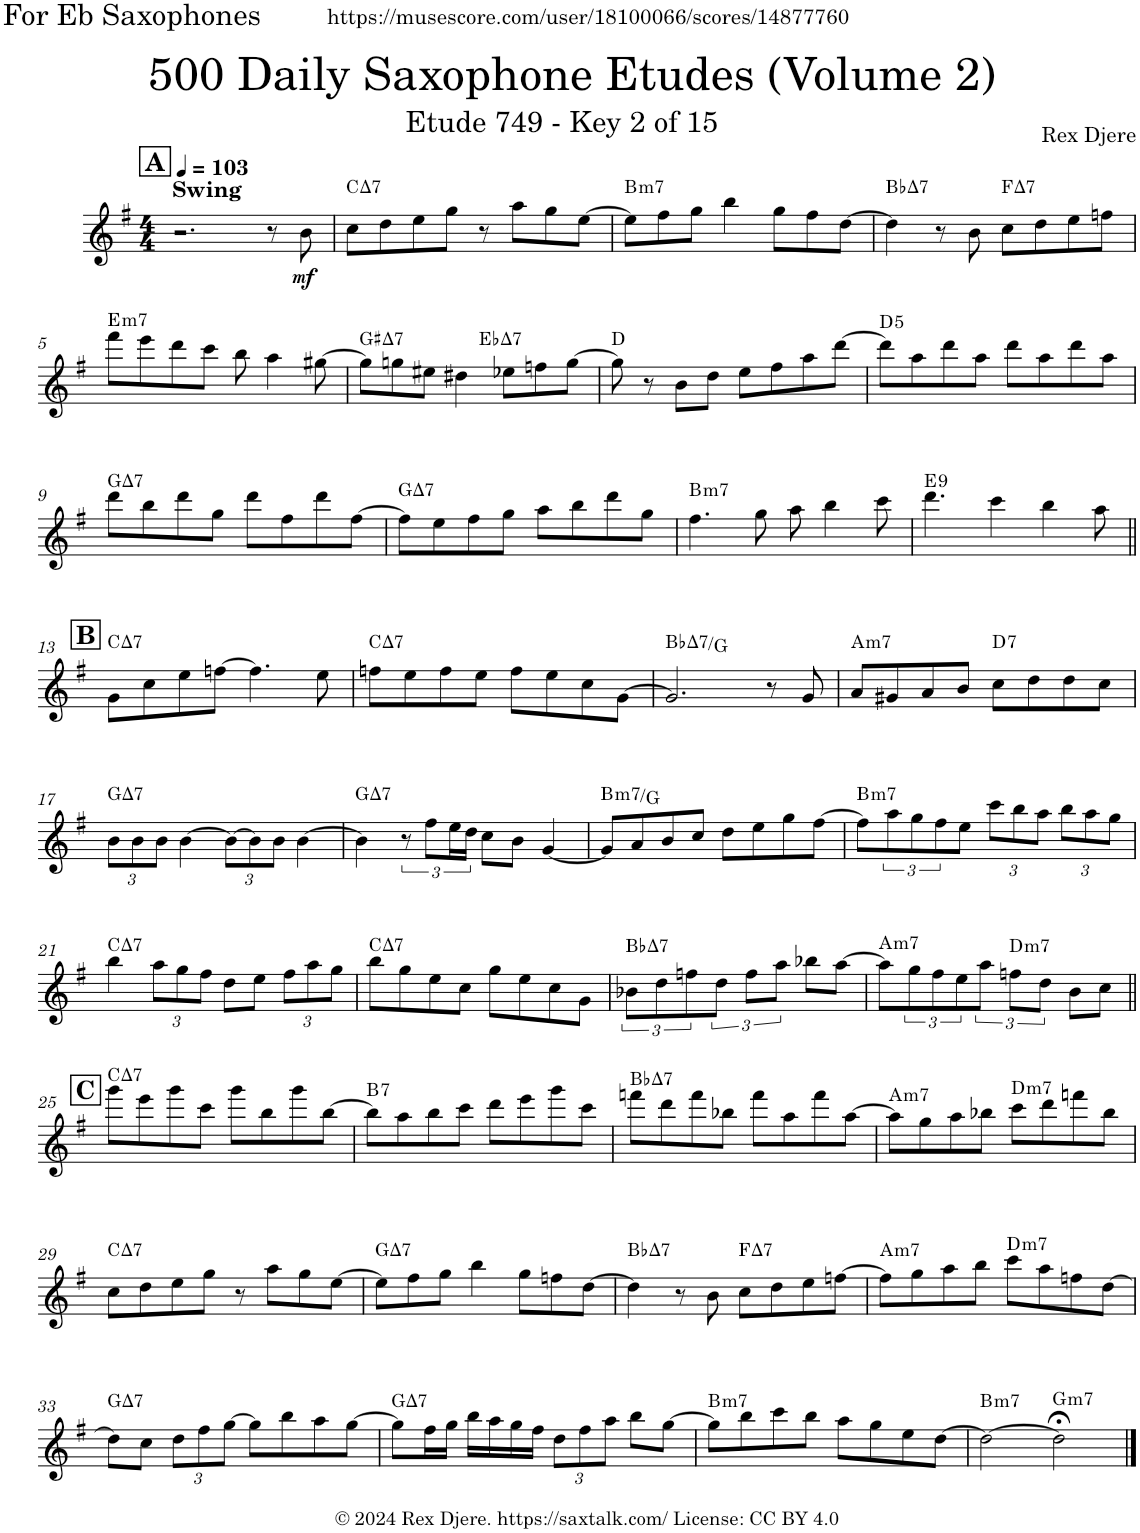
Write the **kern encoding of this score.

**kern	**dynam	**harte
*part1	*part1	*part1
*staff1	*staff1	*
*I"Alto Saxophone	*	*
*I'A. Sax.	*	*
*clefG2	*	*
*Trd5c9	*	*
*k[f#]	*	*
*M4/4	*	*
*MM103	*	*
!!LO:REH:place=s1:a:B:cj:fs=14:t=A
=1	=1	=1
!LO:TX:a:B:t=Swing	!	!
2.r	.	.
8r	.	.
!	!LO:DY:b	!
8b\	mf	.
=2	=2	=2
!	!	!LO:H:kt=7
8cc\L	.	C:maj7
8dd\	.	.
8ee\	.	.
8gg\J	.	.
8r	.	.
8aa\L	.	.
8gg\	.	.
[8ee\J	.	.
=3	=3	=3
!	!	!LO:H:kt=m7
8ee\L]	.	B:min7
8ff#\	.	.
8gg\J	.	.
4bb\	.	.
8gg\L	.	.
8ff#\	.	.
[8dd\J	.	.
=4	=4	=4
!	!	!LO:H:kt=7
4dd\]	.	Bb:maj7
8r	.	.
8b\	.	.
!	!	!LO:H:kt=7
8cc\L	.	F:maj7
8dd\	.	.
8ee\	.	.
8ffn\J	.	.
!!LO:LB:g=z
=5	=5	=5
!	!	!LO:H:kt=m7
8fff#\L	.	E:min7
8eee\	.	.
8ddd\	.	.
8ccc\J	.	.
8bb\	.	.
4aa\	.	.
[8gg#X\	.	.
=6	=6	=6
!	!	!LO:H:kt=7
*^	*	*
8gg#\L]	2ryy	.	G#:maj7
8ggn\	.	.	.
8ee#X\J	.	.	.
4dd#X\	.	.	.
!	!	!	!LO:H:kt=7
.	2ryy	.	Eb:maj7
8ee-X\L	.	.	.
8ffn\	.	.	.
[8gg\J	.	.	.
*v	*v	*	*
=7	=7	=7
8gg\]	.	D:maj
8r	.	.
8b\L	.	.
8dd\J	.	.
8ee\L	.	.
8ff#\	.	.
8aa\	.	.
[8ddd\J	.	.
=8	=8	=8
!	!	!LO:H:kt=5
8ddd\L]	.	D:(1,5)
8aa\	.	.
8ddd\	.	.
8aa\J	.	.
8ddd\L	.	.
8aa\	.	.
8ddd\	.	.
8aa\J	.	.
!!LO:LB:g=z
=9	=9	=9
!	!	!LO:H:kt=7
8ddd\L	.	G:maj7
8bb\	.	.
8ddd\	.	.
8gg\J	.	.
8ddd\L	.	.
8ff#\	.	.
8ddd\	.	.
[8ff#\J	.	.
=10	=10	=10
!	!	!LO:H:kt=7
8ff#\L]	.	G:maj7
8ee\	.	.
8ff#\	.	.
8gg\J	.	.
8aa\L	.	.
8bb\	.	.
8ddd\	.	.
8gg\J	.	.
=11	=11	=11
!	!	!LO:H:kt=m7
4.ff#\	.	B:min7
8gg\	.	.
8aa\	.	.
4bb\	.	.
8ccc\	.	.
=12	=12	=12
!	!	!LO:H:kt=9
4.ddd\	.	E:9
4ccc\	.	.
4bb\	.	.
8aa\	.	.
!!LO:LB:g=z
!!LO:REH:place=s1:a:B:cj:fs=14:t=B
=13||	=13||	=13||
!	!	!LO:H:kt=7
8g\L	.	C:maj7
8cc\	.	.
8ee\	.	.
[8ffn\J	.	.
4.ff\]	.	.
8ee\	.	.
=14	=14	=14
!	!	!LO:H:kt=7
8ffn\L	.	C:maj7
8ee\	.	.
8ff\	.	.
8ee\J	.	.
8ff\L	.	.
8ee\	.	.
8cc\	.	.
[8g\J	.	.
=15	=15	=15
!	!	!LO:H:kt=7
2.g/]	.	Bb:maj7/6
8r	.	.
8g/	.	.
=16	=16	=16
!	!	!LO:H:kt=m7
8a/L	.	A:min7
8g#X/	.	.
8a/	.	.
8b/J	.	.
!	!	!LO:H:kt=7
8cc\L	.	D:7
8dd\	.	.
8dd\	.	.
8cc\J	.	.
!!LO:LB:g=z
=17	=17	=17
*Xbrackettup	*	*
!	!	!LO:H:kt=7
12b\L	.	G:maj7
12b\	.	.
12b\J	.	.
[4b\	.	.
12b\L_	.	.
12b\]	.	.
12b\J	.	.
[4b\	.	.
=18	=18	=18
!	!	!LO:H:kt=7
4b\]	.	G:maj7
*brackettup	*	*
12r	.	.
12ff#\L	.	.
24ee\L	.	.
24dd\JJ	.	.
8cc\L	.	.
8b\J	.	.
[4g/	.	.
=19	=19	=19
!	!	!LO:H:kt=m7
8g/L]	.	B:min7/b6
8a/	.	.
8b/	.	.
8cc/J	.	.
8dd\L	.	.
8ee\	.	.
8gg\	.	.
[8ff#\J	.	.
=20	=20	=20
!	!	!LO:H:kt=m7
8ff#\L]	.	B:min7
12aa\	.	.
12gg\	.	.
12ff#\	.	.
8ee\J	.	.
*Xbrackettup	*	*
12ccc\L	.	.
12bb\	.	.
12aa\J	.	.
12bb\L	.	.
12aa\	.	.
12gg\J	.	.
!!LO:LB:g=z
=21	=21	=21
!	!	!LO:H:kt=7
4bb\	.	C:maj7
12aa\L	.	.
12gg\	.	.
12ff#\J	.	.
8dd\L	.	.
8ee\J	.	.
12ff#\L	.	.
12aa\	.	.
12gg\J	.	.
=22	=22	=22
!	!	!LO:H:kt=7
8bb\L	.	C:maj7
8gg\	.	.
8ee\	.	.
8cc\J	.	.
8gg\L	.	.
8ee\	.	.
8cc\	.	.
8g\J	.	.
=23	=23	=23
!	!	!LO:H:kt=7
8b-X\L	.	Bb:maj7
8dd\	.	.
8ffn\	.	.
8dd\J	.	.
8ff\L	.	.
8aa\J	.	.
8bb-X\L	.	.
[8aa\J	.	.
=24	=24	=24
!	!	!LO:H:kt=m7
8aa\L]	.	A:min7
*brackettup	*	*
12gg\	.	.
12ff#\	.	.
12ee\	.	.
8aa\J	.	.
!	!	!LO:H:kt=m7
8ffn\L	.	D:min7
8dd\J	.	.
8b\L	.	.
8cc\J	.	.
!!LO:LB:g=z
!!LO:REH:place=s1:a:B:cj:fs=14:t=C
=25||	=25||	=25||
!	!	!LO:H:kt=7
8ggg\L	.	C:maj7
8eee\	.	.
8ggg\	.	.
8ccc\J	.	.
8ggg\L	.	.
8bb\	.	.
8ggg\	.	.
[8bb\J	.	.
=26	=26	=26
!	!	!LO:H:kt=7
8bb\L]	.	B:7
8aa\	.	.
8bb\	.	.
8ccc\J	.	.
8ddd\L	.	.
8eee\	.	.
8ggg\	.	.
8ccc\J	.	.
=27	=27	=27
!	!	!LO:H:kt=7
8fffn\L	.	Bb:maj7
8ddd\	.	.
8fff\	.	.
8bb-X\J	.	.
8fff\L	.	.
8aa\	.	.
8fff\	.	.
[8aa\J	.	.
=28	=28	=28
!	!	!LO:H:kt=m7
8aa\L]	.	A:min7
8gg\	.	.
8aa\	.	.
8bb-X\J	.	.
!	!	!LO:H:kt=m7
8ccc\L	.	D:min7
8ddd\	.	.
8fffn\	.	.
8bb-\J	.	.
!!LO:LB:g=z
=29	=29	=29
!	!	!LO:H:kt=7
8cc\L	.	C:maj7
8dd\	.	.
8ee\	.	.
8gg\J	.	.
8r	.	.
8aa\L	.	.
8gg\	.	.
[8ee\J	.	.
=30	=30	=30
!	!	!LO:H:kt=7
8ee\L]	.	G:maj7
8ff#\	.	.
8gg\J	.	.
4bb\	.	.
8gg\L	.	.
8ffn\	.	.
[8dd\J	.	.
=31	=31	=31
!	!	!LO:H:kt=7
4dd\]	.	Bb:maj7
8r	.	.
8b\	.	.
!	!	!LO:H:kt=7
8cc\L	.	F:maj7
8dd\	.	.
8ee\	.	.
[8ffn\J	.	.
=32	=32	=32
!	!	!LO:H:kt=m7
8ff\L]	.	A:min7
8gg\	.	.
8aa\	.	.
8bb\J	.	.
!	!	!LO:H:kt=m7
8ccc\L	.	D:min7
8aa\	.	.
8ffn\	.	.
[8dd\J	.	.
!!LO:LB:g=z
=33	=33	=33
!	!	!LO:H:kt=7
8dd\L]	.	G:maj7
8cc\J	.	.
*Xbrackettup	*	*
12dd\L	.	.
12ff#\	.	.
[12gg\J	.	.
8gg\L]	.	.
8bb\	.	.
8aa\	.	.
[8gg\J	.	.
=34	=34	=34
!	!	!LO:H:kt=7
8gg\L]	.	G:maj7
16ff#\L	.	.
16gg\JJ	.	.
16bb\LL	.	.
16aa\	.	.
16gg\	.	.
16ff#\JJ	.	.
12dd\L	.	.
12ff#\	.	.
12aa\J	.	.
8bb\L	.	.
[8gg\J	.	.
=35	=35	=35
!	!	!LO:H:kt=m7
8gg\L]	.	B:min7
8bb\	.	.
8ccc\	.	.
8bb\J	.	.
8aa\L	.	.
8gg\	.	.
8ee\	.	.
[8dd\J	.	.
=36	=36	=36
!	!	!LO:H:kt=m7
2dd\_	.	B:min7
!	!	!LO:H:kt=m7
2dd;<\]	.	G:min7
==	==	==
*-	*-	*-
